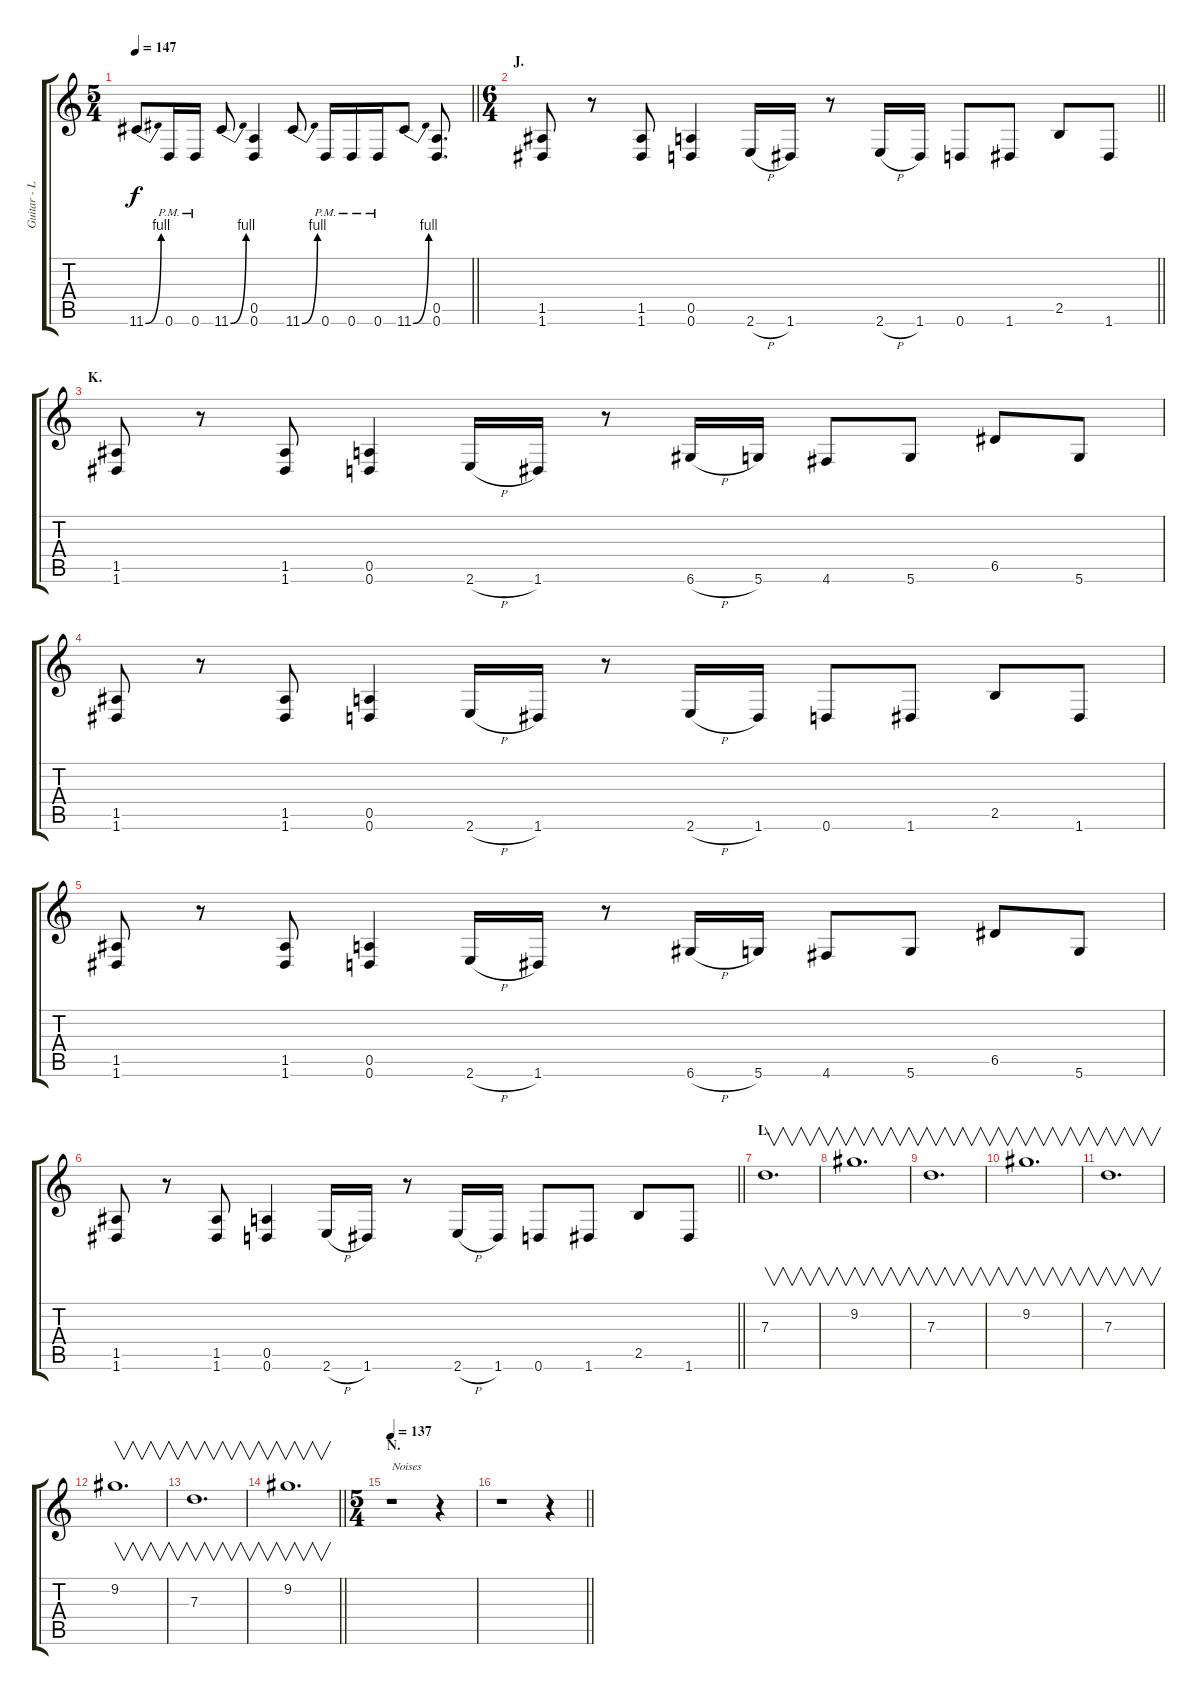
\track ("Guitar - Left" "Guitar - L") {instrument distortionguitar}
\staff {score tabs}
\tuning (E4 B3 G3 D3 A2 D2) {hide}
\ts (5 4)
\tempo 147
\clef g2
\barLineRight lightlight
\ks c
11.6{be (bend 0 0 60 4)}.8{dy f} 0.6{pm}.16 0.6{pm}.16 11.6{be (bend 0 0 60 4)}.8 (0.5 0.6).4 11.6{be (bend 0 0 60 4)}.8 0.6{pm}.16 0.6{pm}.16 0.6{pm}.16 11.6{be (bend 0 0 60 4)}.8 (0.5 0.6).8{d} |
\ts (6 4)
\section ("" "J.")
\barLineRight lightlight
(1.5 1.6).8 r.8 (1.5 1.6).8 (0.5 0.6).4 2.6{h}.16 1.6.16 r.8 2.6{h}.16 1.6.16 0.6.8 1.6.8 2.5.8 1.6.8 |
\section ("" "K.")
(1.5 1.6).8 r.8 (1.5 1.6).8 (0.5 0.6).4 2.6{h}.16 1.6.16 r.8 6.6{h}.16 5.6.16 4.6.8 5.6.8 6.5.8 5.6.8 |
(1.5 1.6).8 r.8 (1.5 1.6).8 (0.5 0.6).4 2.6{h}.16 1.6.16 r.8 2.6{h}.16 1.6.16 0.6.8 1.6.8 2.5.8 1.6.8 |
(1.5 1.6).8 r.8 (1.5 1.6).8 (0.5 0.6).4 2.6{h}.16 1.6.16 r.8 6.6{h}.16 5.6.16 4.6.8 5.6.8 6.5.8 5.6.8 |
\barLineRight lightlight
(1.5 1.6).8 r.8 (1.5 1.6).8 (0.5 0.6).4 2.6{h}.16 1.6.16 r.8 2.6{h}.16 1.6.16 0.6.8 1.6.8 2.5.8 1.6.8 |
\section ("" "L.")
7.3.1{v d} |
9.2.1{v d} |
7.3.1{v d} |
9.2.1{v d} |
7.3.1{v d} |
9.2.1{v d} |
7.3.1{v d} |
\barLineRight lightlight
9.2.1{v d} |
\ts (5 4)
\section ("" "N.")
\tempo 137
r.1{txt "Noises"} r.4 |
\barLineRight lightlight
r.1 r.4
